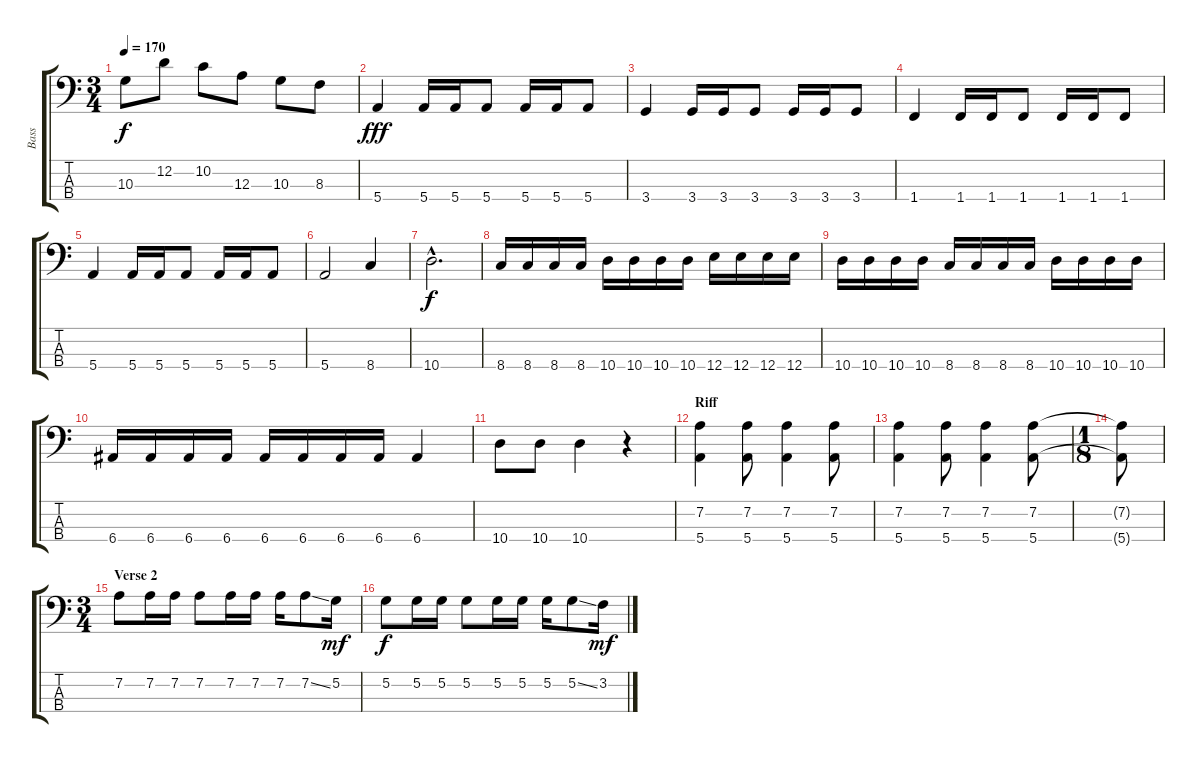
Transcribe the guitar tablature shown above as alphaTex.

\track ("Bass" "Bass") {instrument electricbassfinger}
\staff {score tabs}
\tuning (G2 D2 A1 E1) {hide}
\ts (3 4)
\tempo 170
\clef f4
\ks c
10.3.8{dy f} 12.2.8 10.2.8 12.3.8 10.3.8 8.3.8 |
5.4.4{dy fff} 5.4.16 5.4.16 5.4.8 5.4.16 5.4.16 5.4.8 |
3.4.4 3.4.16 3.4.16 3.4.8 3.4.16 3.4.16 3.4.8 |
1.4.4 1.4.16 1.4.16 1.4.8 1.4.16 1.4.16 1.4.8 |
5.4.4 5.4.16 5.4.16 5.4.8 5.4.16 5.4.16 5.4.8 |
5.4.2 8.4.4 |
10.4{hac}.2{d dy f} |
8.4.16 8.4.16 8.4.16 8.4.16 10.4.16 10.4.16 10.4.16 10.4.16 12.4.16 12.4.16 12.4.16 12.4.16 |
10.4.16 10.4.16 10.4.16 10.4.16 8.4.16 8.4.16 8.4.16 8.4.16 10.4.16 10.4.16 10.4.16 10.4.16 |
6.4.16 6.4.16 6.4.16 6.4.16 6.4.16 6.4.16 6.4.16 6.4.16 6.4.4 |
10.4.8 10.4.8 10.4.4 r.4 |
\section ("" "Riff")
(7.2 5.4).4 (7.2 5.4).8 (7.2 5.4).4 (7.2 5.4).8 |
(7.2 5.4).4 (7.2 5.4).8 (7.2 5.4).4 (7.2 5.4).8 |
\ts (1 8)
(7.2{t} 5.4{t}).8 |
\ts (3 4)
\section ("" "Verse 2")
7.2.8 7.2.16 7.2.16 7.2.8 7.2.16 7.2.16 7.2.16 7.2{ss}.8 5.2.16{dy mf} |
5.2.8{dy f} 5.2.16 5.2.16 5.2.8 5.2.16 5.2.16 5.2.16 5.2{ss}.8 3.2.16{dy mf}
